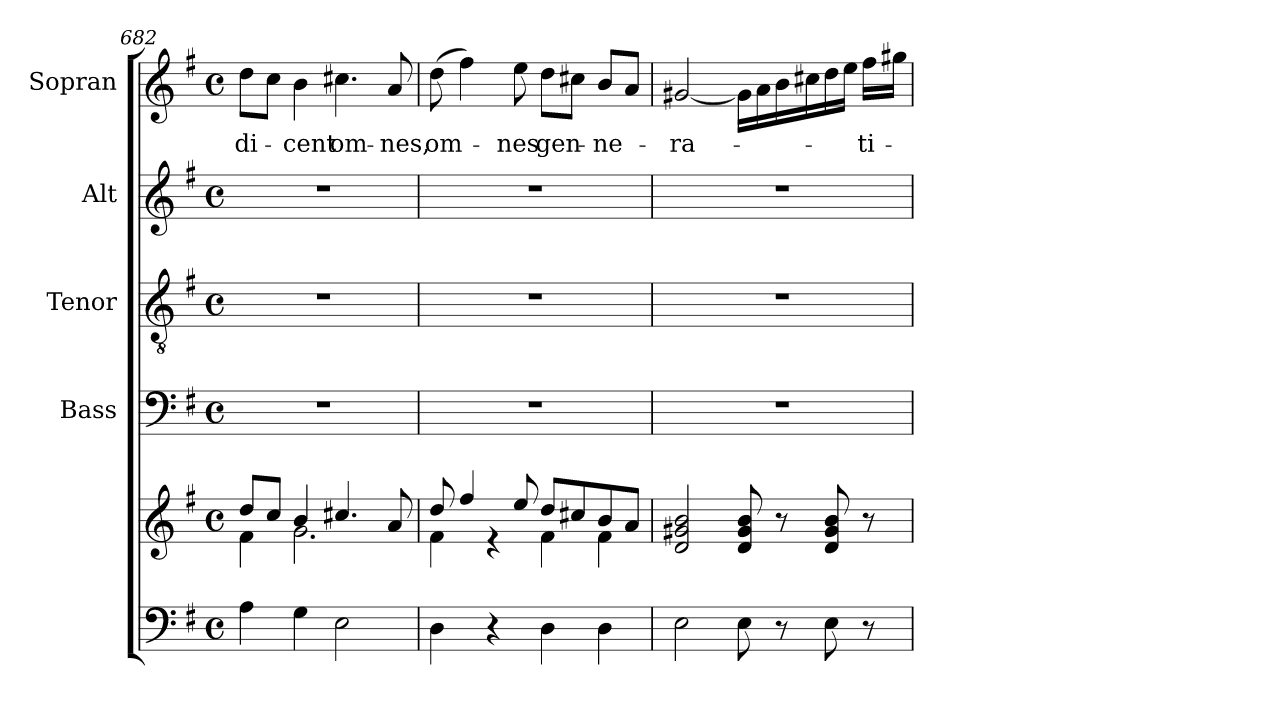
**kern	**kern	**kern	**kern	**kern	**kern	**text
*part5	*part5	*part4	*part3	*part2	*part1	*part1
*staff6	*staff5	*staff4	*staff3	*staff2	*staff1	*staff1
*	*	*I"Bass	*I"Tenor	*I"Alt	*I"Sopran	*
*	*	*I'B.	*I'T.	*I'A.	*I'S.	*
!!LO:PB:g=z
*clefF4	*clefG2	*clefF4	*clefGv2	*clefG2	*clefG2	*
*k[f#]	*k[f#]	*k[f#]	*k[f#]	*k[f#]	*k[f#]	*
*G:	*G:	*G:	*G:	*G:	*G:	*
*M4/4	*M4/4	*M4/4	*M4/4	*M4/4	*M4/4	*
*met(c)	*met(c)	*met(c)	*met(c)	*met(c)	*met(c)	*
=682	=682	=682	=682	=682	=682	=682
*	*^	*	*	*	*	*
!	!	!	!	!	!	!	!LO:LY:b
4A\	8dd/L	4f#\	1r	1r	1r	8dd\L	di-
.	8cc/J	.	.	.	.	8cc\J	.
!	!	!	!	!	!	!	!LO:LY:b
4G\	4b/	2.g\	.	.	.	4b\	-cent
!	!	!	!	!	!	!	!LO:LY:b
2E\	4.cc#X/	.	.	.	.	4.cc#X\	om-
!	!	!	!	!	!	!	!LO:LY:b
.	8a/	.	.	.	.	8a/	-nes,
=683	=683	=683	=683	=683	=683	=683	=683
!	!	!	!	!	!	!	!LO:LY:b
4D\	8dd/	4f#\	1r	1r	1r	(>8dd\	om-
.	4ff#/	.	.	.	.	4ff#\)	.
4r	.	4re	.	.	.	.	.
!	!	!	!	!	!	!	!LO:LY:b
.	8ee/	.	.	.	.	8ee\	-nes
!	!	!	!	!	!	!	!LO:LY:b
4D\	8dd/L	4f#\	.	.	.	8dd\L	gen-
.	8cc#X/	.	.	.	.	8cc#X\J	.
!	!	!	!	!	!	!	!LO:LY:b
4D\	8b/	4f#\	.	.	.	8b/L	-ne-
.	8a/J	.	.	.	.	8a/J	.
*	*v	*v	*	*	*	*	*
=684	=684	=684	=684	=684	=684	=684
!	!	!	!	!	!	!LO:LY:b
2E\	2d/ 2g#X/ 2b/	1r	1r	1r	[2g#X/	-ra-
8E\	8d/ 8g#/ 8b/	.	.	.	16g#\LL]	.
.	.	.	.	.	16a\	.
8r	8r	.	.	.	16b\	.
.	.	.	.	.	16cc#X\	.
8E\	8d/ 8g#/ 8b/	.	.	.	16dd\	.
.	.	.	.	.	16ee\JJ	.
!	!	!	!	!	!	!LO:LY:b
8r	8r	.	.	.	16ff#\LL	-ti-
.	.	.	.	.	16gg#X\JJ	.
=	=	=	=	=	=	=
*-	*-	*-	*-	*-	*-	*-
